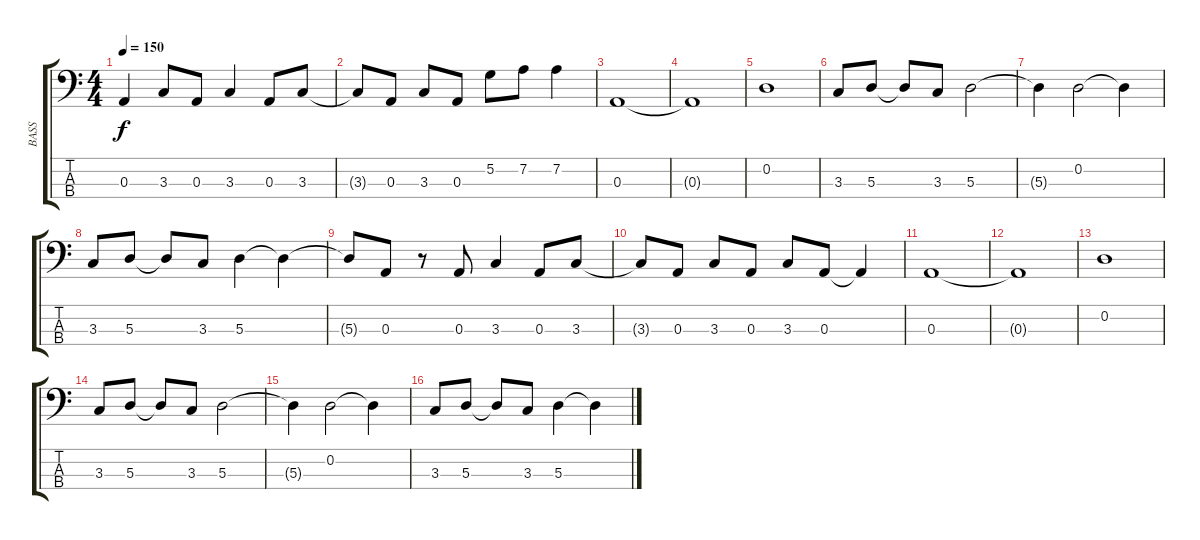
\track ("BASS" "BASS") {instrument electricbassfinger}
\staff {score tabs}
\tuning (G2 D2 A1 E1) {hide}
\ts (4 4)
\tempo 150
\clef f4
\ks c
0.3{t}.4{dy f} 3.3.8 0.3.8 3.3.4 0.3.8 3.3.8 |
3.3{t}.8 0.3.8 3.3.8 0.3.8 5.2.8 7.2.8 7.2.4 |
0.3.1 |
0.3{t}.1 |
0.2.1 |
3.3.8 5.3.8 5.3{t}.8 3.3.8 5.3.2 |
5.3{t}.4 0.2.2 0.2{t}.4 |
3.3.8 5.3.8 5.3{t}.8 3.3.8 5.3.4 5.3{t}.4 |
5.3{t}.8 0.3.8 r.8 0.3.8 3.3.4 0.3.8 3.3.8 |
3.3{t}.8 0.3.8 3.3.8 0.3.8 3.3.8 0.3.8 0.3{t}.4 |
0.3.1 |
0.3{t}.1 |
0.2.1 |
3.3.8 5.3.8 5.3{t}.8 3.3.8 5.3.2 |
5.3{t}.4 0.2.2 0.2{t}.4 |
3.3.8 5.3.8 5.3{t}.8 3.3.8 5.3.4 5.3{t}.4
